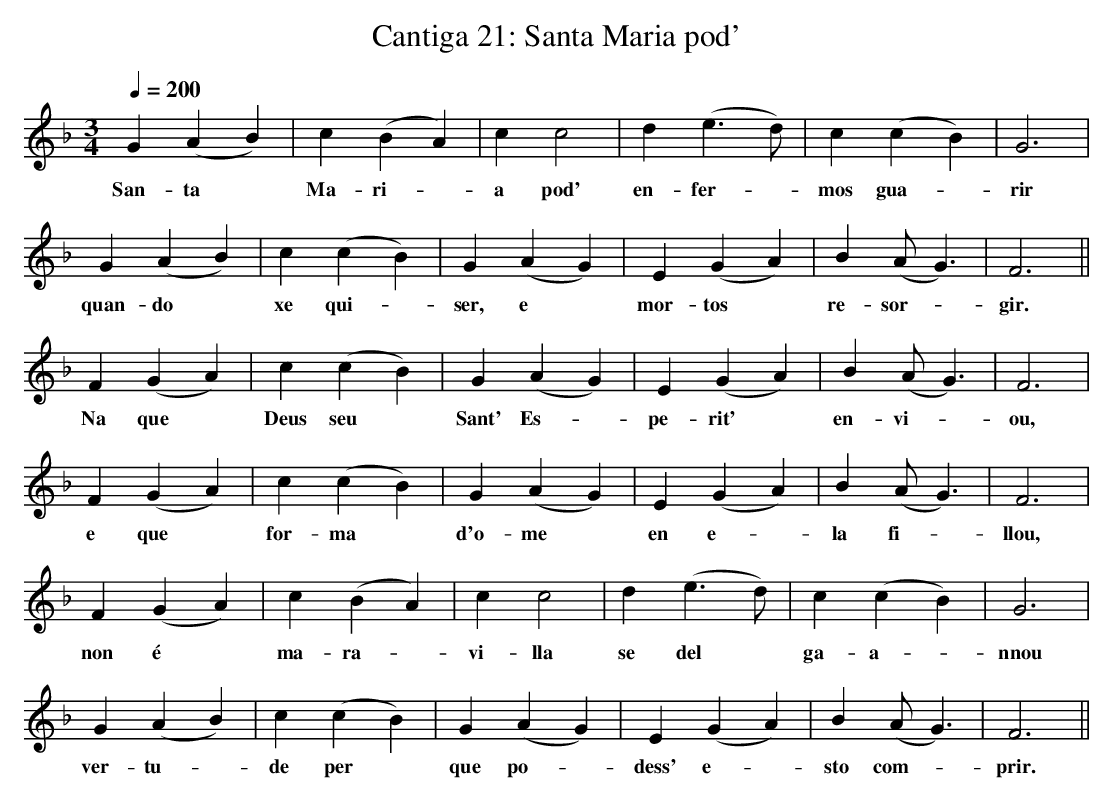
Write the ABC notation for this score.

X:1
T: Cantiga 21: Santa Maria pod'
M: 3/4
L: 1/4
Q: 1/4=200
K: F Major
V:1
   G (AB)| c (BA)| c  c2| d (e>d)| c (cB)| G3 |
w:San-ta* Ma- ri-* a pod' en-fer-*mos gua-*rir
   G (AB)| c (cB)| G (AG)| E (GA)| B (A<G)| F3 ||
w:quan-do* xe qui-*ser, e* mor-tos* re-sor-*gir.
  F (GA) | c   (cB)| G   (AG)| E (GA)| B (A<G)| F3|
w:Na que* Deus seu* Sant' Es-*pe-rit'* en-vi-*  ou,
  F (GA)| c (cB)| G (AG)| E (GA)|B (A<G)| F3 |
w:e que* for-ma* d'o-me* en  e-*la fi-* llou,
  F  (GA)|c (BA)| c  c2| d (e>d)|c (cB) |G3 |
w:non é* ma- ra-*vi-lla se del*  ga-a-* nnou
  G   (AB)|c (cB)| G (AG)| E   (GA)|B (A<G)|F3 ||
w:ver-tu-*de per* que po-*dess' e-*sto com-*prir.
